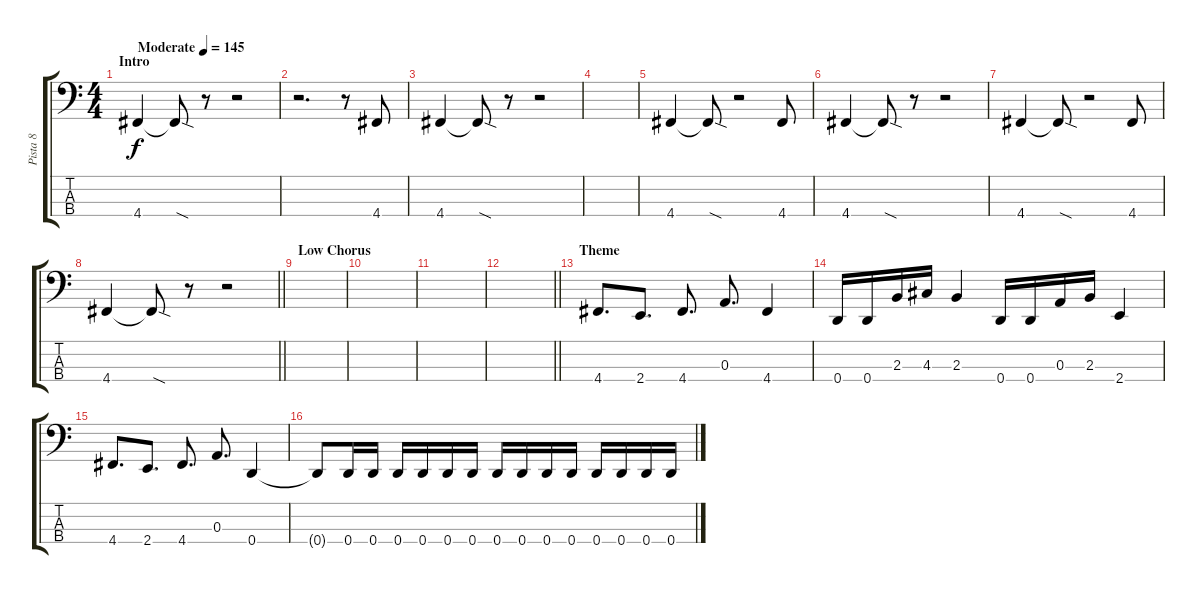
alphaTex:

\track ("Pista 8" "Pista 8") {instrument electricbasspick}
\staff {score tabs}
\tuning (G2 D2 A1 D1) {hide}
\ts (4 4)
\section ("" "Intro")
\tempo (145 "Moderate")
\clef f4
\ks c
4.4.4{dy f instrument electricbasspick} 4.4{sod t}.8 r.8 r.2 |
r.2{d} r.8 4.4.8 |
4.4.4 4.4{sod t}.8 r.8 r.2 |
|
4.4.4 4.4{sod t}.8 r.2 4.4.8 |
4.4.4 4.4{sod t}.8 r.8 r.2 |
4.4.4 4.4{sod t}.8 r.2 4.4.8 |
\barLineRight lightlight
4.4.4 4.4{sod t}.8 r.8 r.2 |
\section ("" "Low Chorus")
|
|
|
\barLineRight lightlight
|
\section ("" "Theme")
4.4.8{d} 2.4.8{d} 4.4.8{d} 0.3.8{d} 4.4.4 |
0.4.16 0.4.16 2.3.16 4.3.16 2.3.4 0.4.16 0.4.16 0.3.16 2.3.16 2.4.4 |
4.4.8{d} 2.4.8{d} 4.4.8{d} 0.3.8{d} 0.4.4 |
0.4{t}.8 0.4.16 0.4.16 0.4.16 0.4.16 0.4.16 0.4.16 0.4.16 0.4.16 0.4.16 0.4.16 0.4.16 0.4.16 0.4.16 0.4.16
